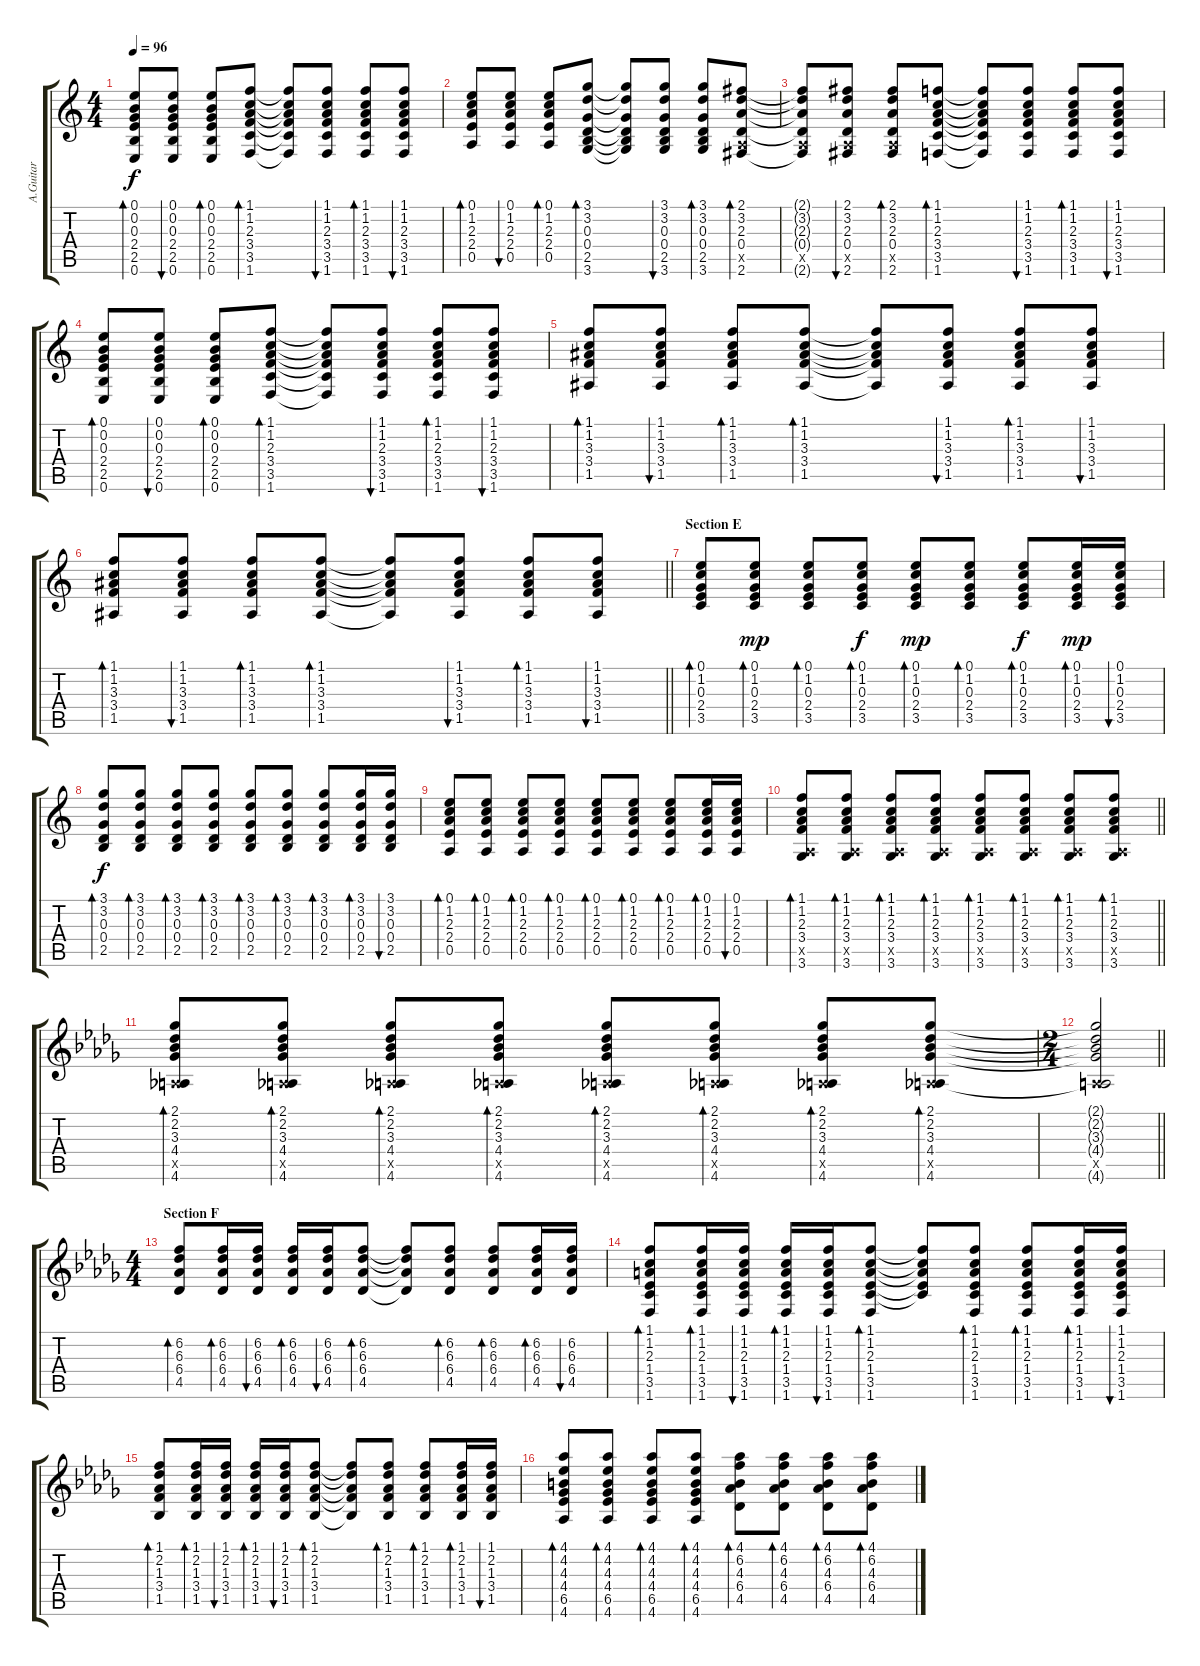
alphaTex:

\track ("A.Guitar" "A.Guitar") {instrument acousticguitarsteel}
\staff {score tabs}
\tuning (E4 B3 G3 D3 A2 E2) {hide}
\ts (4 4)
\tempo 96
\clef g2
\ks c
(0.1 0.2 0.3 2.4 2.5 0.6).8{bd 30 dy f} (0.1 0.2 0.3 2.4 2.5 0.6).8{bu 30} (0.1 0.2 0.3 2.4 2.5 0.6).8{bd 30} (1.1 1.2 2.3 3.4 3.5 1.6).8{bd 30} (1.1{t} 1.2{t} 2.3{t} 3.4{t} 3.5{t} 1.6{t}).8 (1.1 1.2 2.3 3.4 3.5 1.6).8{bu 30} (1.1 1.2 2.3 3.4 3.5 1.6).8{bd 30} (1.1 1.2 2.3 3.4 3.5 1.6).8{bu 30} |
(0.1 1.2 2.3 2.4 0.5).8{bd 30} (0.1 1.2 2.3 2.4 0.5).8{bu 30} (0.1 1.2 2.3 2.4 0.5).8{bd 30} (3.1 3.2 0.3 0.4 2.5 3.6).8{bd 30} (3.1{t} 3.2{t} 0.3{t} 0.4{t} 2.5{t} 3.6{t}).8 (3.1 3.2 0.3 0.4 2.5 3.6).8{bu 30} (3.1 3.2 0.3 0.4 2.5 3.6).8{bd 30} (2.1 3.2 2.3 0.4 0.5{x} 2.6).8{bd 30} |
(2.1{t} 3.2{t} 2.3{t} 0.4{t} 0.5{x} 2.6{t}).8 (2.1 3.2 2.3 0.4 0.5{x} 2.6).8{bu 30} (2.1 3.2 2.3 0.4 0.5{x} 2.6).8{bd 30} (1.1 1.2 2.3 3.4 3.5 1.6).8{bd 30} (1.1{t} 1.2{t} 2.3{t} 3.4{t} 3.5{t} 1.6{t}).8 (1.1 1.2 2.3 3.4 3.5 1.6).8{bu 30} (1.1 1.2 2.3 3.4 3.5 1.6).8{bd 30} (1.1 1.2 2.3 3.4 3.5 1.6).8{bu 30} |
(0.1 0.2 0.3 2.4 2.5 0.6).8{bd 30} (0.1 0.2 0.3 2.4 2.5 0.6).8{bu 30} (0.1 0.2 0.3 2.4 2.5 0.6).8{bd 30} (1.1 1.2 2.3 3.4 3.5 1.6).8{bd 30} (1.1{t} 1.2{t} 2.3{t} 3.4{t} 3.5{t} 1.6{t}).8 (1.1 1.2 2.3 3.4 3.5 1.6).8{bu 30} (1.1 1.2 2.3 3.4 3.5 1.6).8{bd 30} (1.1 1.2 2.3 3.4 3.5 1.6).8{bu 30} |
(1.1 1.2 3.3 3.4 1.5).8{bd 30} (1.1 1.2 3.3 3.4 1.5).8{bu 30} (1.1 1.2 3.3 3.4 1.5).8{bd 30} (1.1 1.2 3.3 3.4 1.5).8{bd 30} (1.1{t} 1.2{t} 3.3{t} 3.4{t} 1.5{t}).8 (1.1 1.2 3.3 3.4 1.5).8{bu 30} (1.1 1.2 3.3 3.4 1.5).8{bd 30} (1.1 1.2 3.3 3.4 1.5).8{bu 30} |
\barLineRight lightlight
(1.1 1.2 3.3 3.4 1.5).8{bd 30} (1.1 1.2 3.3 3.4 1.5).8{bu 30} (1.1 1.2 3.3 3.4 1.5).8{bd 30} (1.1 1.2 3.3 3.4 1.5).8{bd 30} (1.1{t} 1.2{t} 3.3{t} 3.4{t} 1.5{t}).8 (1.1 1.2 3.3 3.4 1.5).8{bu 30} (1.1 1.2 3.3 3.4 1.5).8{bd 30} (1.1 1.2 3.3 3.4 1.5).8{bu 30} |
\section ("" "Section E")
(0.1 1.2 0.3 2.4 3.5).8{bd 30} (0.1 1.2 0.3 2.4 3.5).8{bd 30 dy mp} (0.1 1.2 0.3 2.4 3.5).8{bd 30} (0.1 1.2 0.3 2.4 3.5).8{bd 30 dy f} (0.1 1.2 0.3 2.4 3.5).8{bd 30 dy mp} (0.1 1.2 0.3 2.4 3.5).8{bd 30} (0.1 1.2 0.3 2.4 3.5).8{bd 30 dy f} (0.1 1.2 0.3 2.4 3.5).16{bd 30 dy mp} (0.1 1.2 0.3 2.4 3.5).16{bu 60} |
(3.1 3.2 0.3 0.4 2.5).8{bd 30 dy f} (3.1 3.2 0.3 0.4 2.5).8{bd 30} (3.1 3.2 0.3 0.4 2.5).8{bd 30} (3.1 3.2 0.3 0.4 2.5).8{bd 30} (3.1 3.2 0.3 0.4 2.5).8{bd 30} (3.1 3.2 0.3 0.4 2.5).8{bd 30} (3.1 3.2 0.3 0.4 2.5).8{bd 30} (3.1 3.2 0.3 0.4 2.5).16{bd 60} (3.1 3.2 0.3 0.4 2.5).16{bu 60} |
(0.1 1.2 2.3 2.4 0.5).8{bd 30} (0.1 1.2 2.3 2.4 0.5).8{bd 30} (0.1 1.2 2.3 2.4 0.5).8{bd 30} (0.1 1.2 2.3 2.4 0.5).8{bd 30} (0.1 1.2 2.3 2.4 0.5).8{bd 30} (0.1 1.2 2.3 2.4 0.5).8{bd 30} (0.1 1.2 2.3 2.4 0.5).8{bd 30} (0.1 1.2 2.3 2.4 0.5).16{bd 60} (0.1 1.2 2.3 2.4 0.5).16{bu 60} |
\barLineRight lightlight
(1.1 1.2 2.3 3.4 0.5{x} 3.6).8{bd 30} (1.1 1.2 2.3 3.4 0.5{x} 3.6).8{bd 30} (1.1 1.2 2.3 3.4 0.5{x} 3.6).8{bd 30} (1.1 1.2 2.3 3.4 0.5{x} 3.6).8{bd 30} (1.1 1.2 2.3 3.4 0.5{x} 3.6).8{bd 30} (1.1 1.2 2.3 3.4 0.5{x} 3.6).8{bd 30} (1.1 1.2 2.3 3.4 0.5{x} 3.6).8{bd 30} (1.1 1.2 2.3 3.4 0.5{x} 3.6).8{bd 30} |
\ks db
(2.1 2.2 3.3 4.4 0.5{x} 4.6).8{bd 30} (2.1 2.2 3.3 4.4 0.5{x} 4.6).8{bd 30} (2.1 2.2 3.3 4.4 0.5{x} 4.6).8{bd 30} (2.1 2.2 3.3 4.4 0.5{x} 4.6).8{bd 30} (2.1 2.2 3.3 4.4 0.5{x} 4.6).8{bd 30} (2.1 2.2 3.3 4.4 0.5{x} 4.6).8{bd 30} (2.1 2.2 3.3 4.4 0.5{x} 4.6).8{bd 30} (2.1 2.2 3.3 4.4 0.5{x} 4.6).8{bd 30} |
\ts (2 4)
\barLineRight lightlight
(2.1{t} 2.2{t} 3.3{t} 4.4{t} 0.5{x} 4.6{t}).2 |
\ts (4 4)
\section ("" "Section F")
(6.2 6.3 6.4 4.5).8{bd 30} (6.2 6.3 6.4 4.5).16{bd 30} (6.2 6.3 6.4 4.5).16{bu 30} (6.2 6.3 6.4 4.5).16{bd 30} (6.2 6.3 6.4 4.5).16{bu 30} (6.2 6.3 6.4 4.5).8{bd 30} (6.2{t} 6.3{t} 6.4{t} 4.5{t}).8 (6.2 6.3 6.4 4.5).8{bd 30} (6.2 6.3 6.4 4.5).8{bd 30} (6.2 6.3 6.4 4.5).16{bd 30} (6.2 6.3 6.4 4.5).16{bu 30} |
(1.1 1.2 2.3 1.4 3.5 1.6).8{bd 30} (1.1 1.2 2.3 1.4 3.5 1.6).16{bd 30} (1.1 1.2 2.3 1.4 3.5 1.6).16{bu 30} (1.1 1.2 2.3 1.4 3.5 1.6).16{bd 30} (1.1 1.2 2.3 1.4 3.5 1.6).16{bu 30} (1.1 1.2 2.3 1.4 3.5 1.6).8{bd 30} (1.1{t} 1.2{t} 2.3{t} 1.4{t} 3.5{t}).8 (1.1 1.2 2.3 1.4 3.5 1.6).8{bd 30} (1.1 1.2 2.3 1.4 3.5 1.6).8{bd 30} (1.1 1.2 2.3 1.4 3.5 1.6).16{bd 30} (1.1 1.2 2.3 1.4 3.5 1.6).16{bu 30} |
(1.1 2.2 1.3 3.4 1.5).8{bd 30} (1.1 2.2 1.3 3.4 1.5).16{bd 30} (1.1 2.2 1.3 3.4 1.5).16{bu 30} (1.1 2.2 1.3 3.4 1.5).16{bd 30} (1.1 2.2 1.3 3.4 1.5).16{bu 30} (1.1 2.2 1.3 3.4 1.5).8{bd 30} (1.1{t} 2.2{t} 1.3{t} 3.4{t} 1.5{t}).8 (1.1 2.2 1.3 3.4 1.5).8{bd 30} (1.1 2.2 1.3 3.4 1.5).8{bd 30} (1.1 2.2 1.3 3.4 1.5).16{bd 30} (1.1 2.2 1.3 3.4 1.5).16{bu 30} |
(4.1 4.2 4.3 4.4 6.5 4.6).8{bd 30} (4.1 4.2 4.3 4.4 6.5 4.6).8{bd 30} (4.1 4.2 4.3 4.4 6.5 4.6).8{bd 30} (4.1 4.2 4.3 4.4 6.5 4.6).8{bd 30} (4.1 6.2 4.3 6.4 4.5).8{bd 30} (4.1 6.2 4.3 6.4 4.5).8{bd 30} (4.1 6.2 4.3 6.4 4.5).8{bd 30} (4.1 6.2 4.3 6.4 4.5).8{bd 30}
